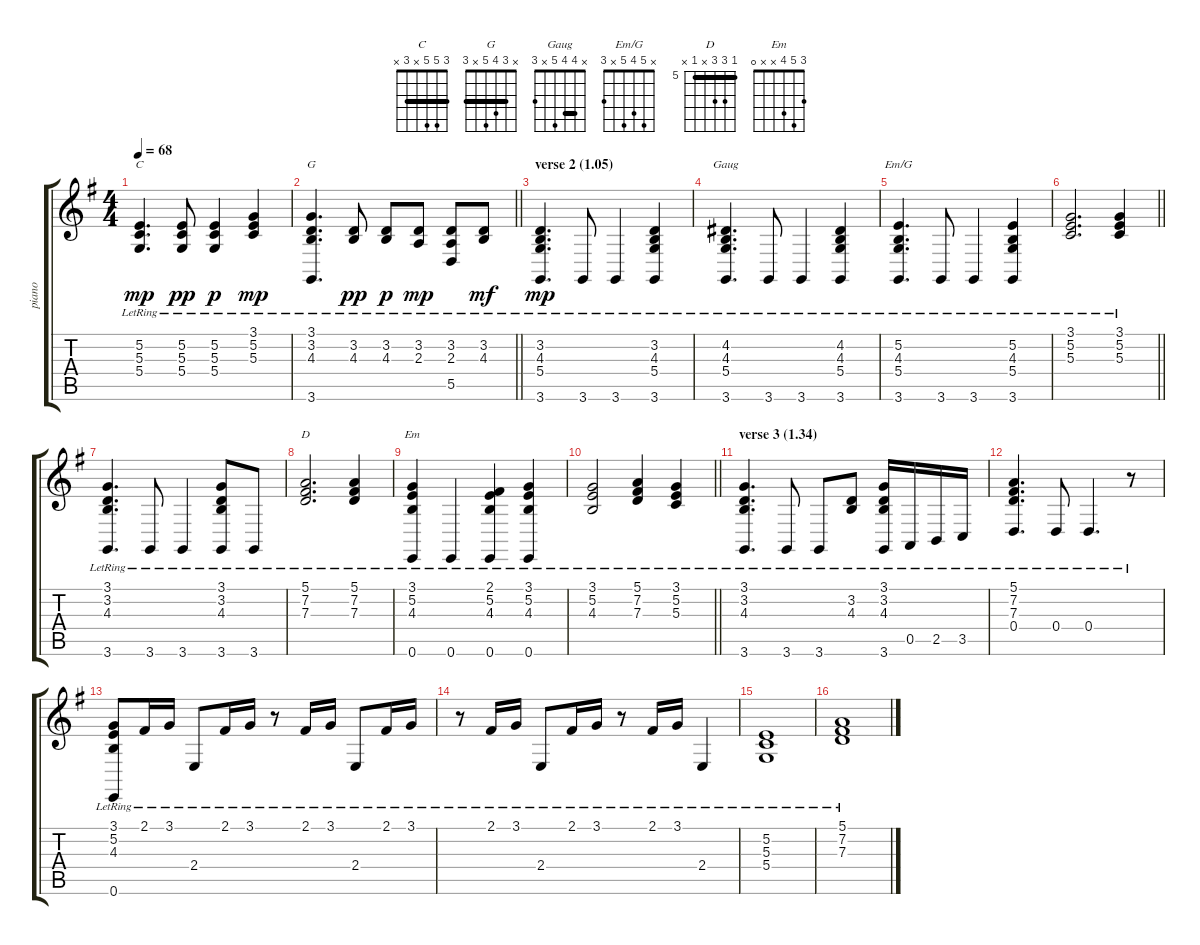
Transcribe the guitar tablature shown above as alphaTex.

\track ("piano" "piano") {instrument brightacousticpiano}
\staff {score tabs}
\tuning (E4 B3 G3 D3 A2 E2) {hide}
\chord ("C" 3 5 5 x 3 x) {barre 3}
\chord ("G" x 3 4 5 x 3) {barre 3}
\chord ("Gaug" x 4 4 5 x 3) {barre 4}
\chord ("Em/G" x 5 4 5 x 3)
\chord ("D" 5 7 7 x 5 x) {firstfret 5 barre 5}
\chord ("Em" 3 5 4 x x 0)
\ts (4 4)
\tempo 68
\clef g2
\ks g
(5.2{lr} 5.3{lr} 5.4{lr}).4{d ch "C" dy mp} (5.2{lr} 5.3{lr} 5.4{lr}).8{dy pp} (5.2{lr} 5.3{lr} 5.4{lr}).4{dy p} (3.1{lr} 5.2{lr} 5.3{lr}).4{dy mp} |
\barLineRight lightlight
(3.1{lr} 3.2{lr} 4.3{lr} 3.6{lr}).4{d ch "G"} (3.2{lr} 4.3{lr}).8{dy pp} (3.2{lr} 4.3{lr}).8{dy p} (3.2{lr} 2.3{lr}).8{dy mp} (3.2{lr} 2.3{lr} 5.5{lr}).8 (3.2{lr} 4.3{lr}).8{dy mf} |
\section ("" "verse 2 (1.05)")
(3.2{lr} 4.3{lr} 5.4{lr} 3.6{lr}).4{d dy mp} 3.6{lr}.8 3.6{lr}.4 (3.2{lr} 4.3{lr} 5.4{lr} 3.6{lr}).4 |
(4.2{lr} 4.3{lr} 5.4{lr} 3.6{lr}).4{d ch "Gaug"} 3.6{lr}.8 3.6{lr}.4 (4.2{lr} 4.3{lr} 5.4{lr} 3.6{lr}).4 |
(5.2{lr} 4.3{lr} 5.4{lr} 3.6{lr}).4{d ch "Em/G"} 3.6{lr}.8 3.6{lr}.4 (5.2{lr} 4.3{lr} 5.4{lr} 3.6{lr}).4 |
\barLineRight lightlight
(3.1{lr} 5.2{lr} 5.3{lr}).2{d} (3.1{lr} 5.2{lr} 5.3{lr}).4 |
(3.1{lr} 3.2{lr} 4.3{lr} 3.6{lr}).4{d} 3.6{lr}.8 3.6{lr}.4 (3.1{lr} 3.2{lr} 4.3{lr} 3.6{lr}).8 3.6{lr}.8 |
(5.1{lr} 7.2{lr} 7.3{lr}).2{d ch "D"} (5.1{lr} 7.2{lr} 7.3{lr}).4 |
(3.1{lr} 5.2{lr} 4.3{lr} 0.6{lr}).4{ch "Em"} 0.6{lr}.4 (2.1{lr} 5.2{lr} 4.3{lr} 0.6{lr}).4 (3.1{lr} 5.2{lr} 4.3{lr} 0.6{lr}).4 |
\barLineRight lightlight
(3.1{lr} 5.2{lr} 4.3{lr}).2 (5.1{lr} 7.2{lr} 7.3{lr}).4 (3.1{lr} 5.2{lr} 5.3{lr}).4 |
\section ("" "verse 3 (1.34)")
(3.1{lr} 3.2{lr} 4.3{lr} 3.6{lr}).4{d} 3.6{lr}.8 3.6{lr}.8 (3.2{lr} 4.3{lr}).8 (3.1{lr} 3.2{lr} 4.3{lr} 3.6{lr}).16 0.5{lr}.16 2.5{lr}.16 3.5{lr}.16 |
(5.1{lr} 7.2{lr} 7.3{lr} 0.4{lr}).4{d} 0.4{lr}.8 0.4{lr}.4{d} r.8 |
(3.1{lr} 5.2{lr} 4.3{lr} 0.6{lr}).8 2.1{lr}.16 3.1{lr}.16 2.4{lr}.8 2.1{lr}.16 3.1{lr}.16 r.8 2.1{lr}.16 3.1{lr}.16 2.4{lr}.8 2.1{lr}.16 3.1{lr}.16 |
r.8 2.1{lr}.16 3.1{lr}.16 2.4{lr}.8 2.1{lr}.16 3.1{lr}.16 r.8 2.1{lr}.16 3.1{lr}.16 2.4{lr}.4 |
(5.2{lr} 5.3{lr} 5.4{lr}).1 |
(5.1{lr} 7.2{lr} 7.3{lr}).1
